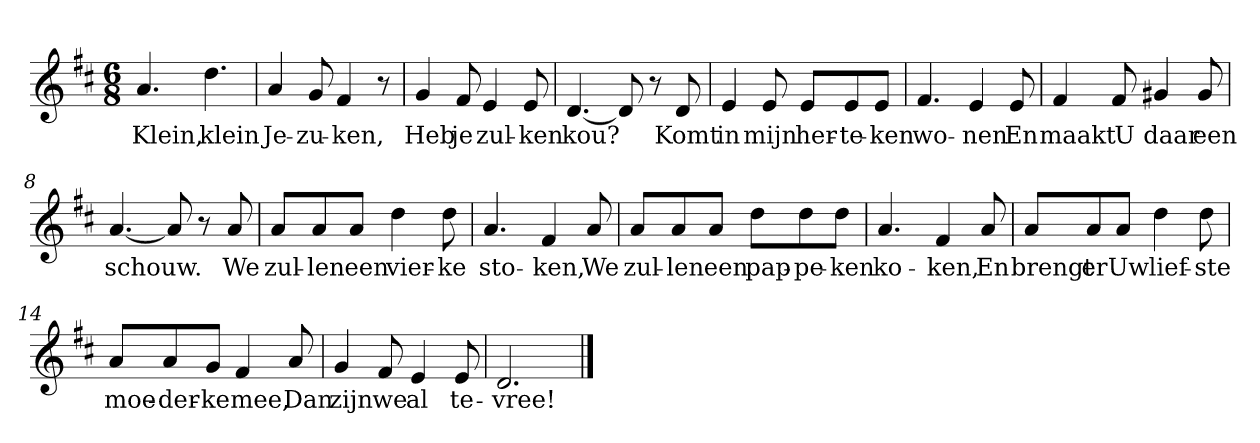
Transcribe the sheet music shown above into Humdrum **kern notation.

**kern	**text
*part1	*part1
*staff1	*staff1
*clefG2	*
*k[f#c#]	*
*D:	*
*M6/8	*
*MM120	*
=1	=1
4.a	Klein,
4.dd	klein
=2	=2
4a	Je-
8g	-zu-
4f#	-ken,
8r	.
=3	=3
4g	Heb
8f#	je
4e	zul-
8e	-ken
=4	=4
[4.d	kou?
8d]	.
8r	.
8d	Komt
=5	=5
4e	in
8e	mijn
8e/L	her-
8e/	-te-
8e/J	-ken
=6	=6
4.f#	wo-
4e	-nen
8e	En
=7	=7
4f#	maakt
8f#	U
4g#X	daar
8g#	een
=8	=8
[4.a	schouw.
8a]	.
8r	.
8a	We
=9	=9
8a/L	zul-
8a/	-len
8a/J	een
4dd	vier-
8dd	-ke
=10	=10
4.a	sto-
4f#	-ken,
8a	We
=11	=11
8a/L	zul-
8a/	-len
8a/J	een
8dd\L	pap-
8dd\	-pe-
8dd\J	-ken
=12	=12
4.a	ko-
4f#	-ken,
8a	En
=13	=13
8a/L	brengt
8a/	er
8a/J	Uw
4dd	lief-
8dd	-ste
=14	=14
8a/L	moe-
8a/	-der-
8g/J	-ke
4f#	mee,
8a	Dan
=15	=15
4g	zijn
8f#	we
4e	al
8e	te-
=16	=16
2.d	-vree!
==	==
*-	*-
